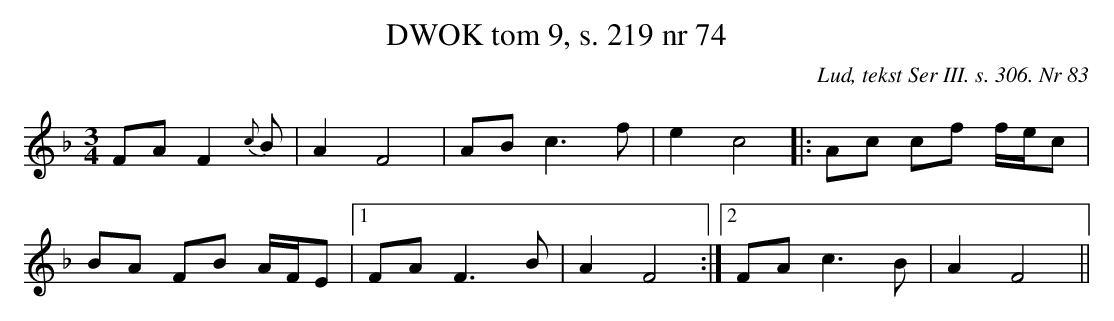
X:1
T:DWOK tom 9, s. 219 nr 74
O:Lud, tekst Ser III. s. 306. Nr 83
L:1/16
M:3/4
K:F
F2A2 F4 {c }B2|A4 F8|A2B2 c6f2|e4 c8|:A2c2 c2f2 fec2|
B2A2 F2B2 AFE2| [1F2A2 F6B2|A4 F8:| [2F2A2 c6B2|A4 F8||
